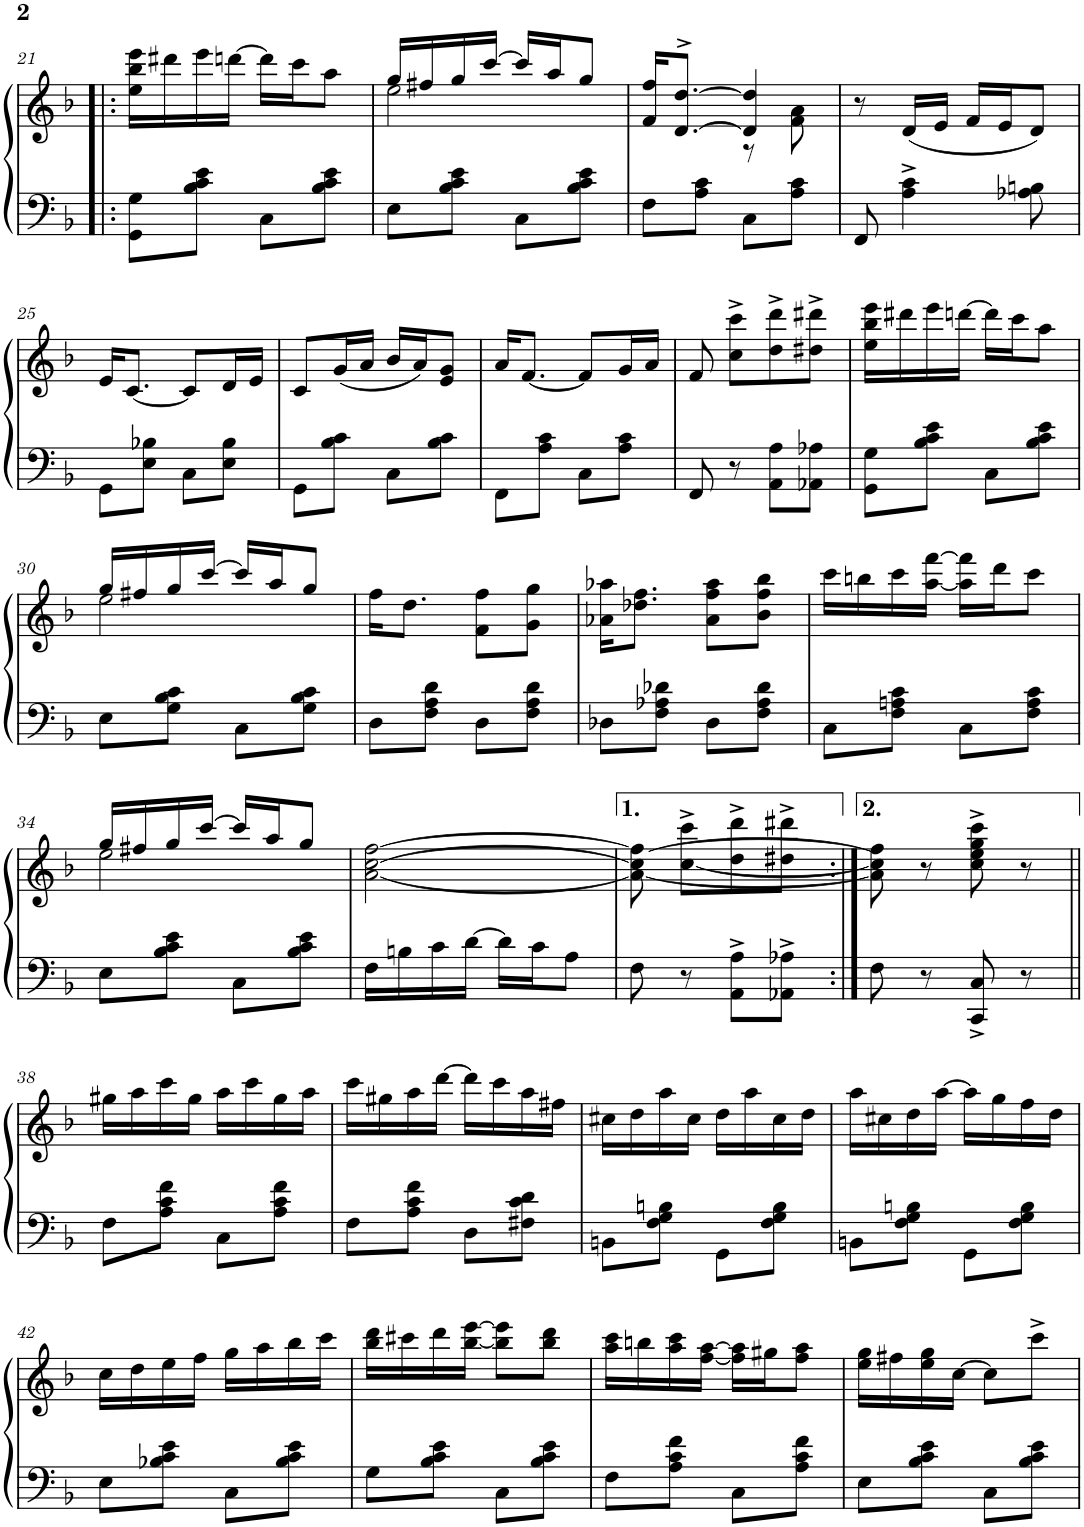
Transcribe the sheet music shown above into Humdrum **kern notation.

**kern	**kern
*part1	*part1
*staff2	*staff1
*I"Piano	*
*I'Pno.	*
!!LO:PB:g=z
*clefF4	*clefG2
*k[b-]	*k[b-]
*M2/4	*M2/4
=21!|:	=21!|:
8GG\ 8G\L	16ee\ 16bb-\ 16eee\LL
.	16ddd#X\
8B-\ 8c\ 8e\J	16eee\
.	[16dddn\JJ
8C\L	16ddd\LL]
.	16ccc\J
8B-\ 8c\ 8e\J	8aa\J
=22	=22
*	*^
8E\L	16gg/LL	2ee\
.	16ff#X/	.
8B-\ 8c\ 8e\J	16gg/	.
.	[16ccc/JJ	.
8C\L	16ccc/LL]	.
.	16aa/J	.
8B-\ 8c\ 8e\J	8gg/J	.
=23	=23	=23
8F\L	16f/ 16ff/KL	4ryy
.	[8.d/^> [8.dd/^>J	.
8A\ 8c\J	.	.
8C\L	4d/] 4dd/]	8r
8A\ 8c\J	.	8f\ 8a\
*	*v	*v
=24	=24
8FF/	8r
4A\^ 4c\^	(16d/LL
.	16e/JJ
.	16f/LL
.	16e/J
8A-X\ 8Bn\	8d/J)
!!LO:LB:g=z
=25	=25
8GG\L	16e/KL
.	[8.c/J
8E\ 8B-X\J	.
8C\L	8c/L]
8E\ 8B-\J	16d/L
.	16e/JJ
=26	=26
8GG\L	8c/L
8B-\ 8c\J	(16g/L
.	16a/JJ
8C\L	16b-/LL
.	16a/J)
8B-\ 8c\J	8e/ 8g/J
=27	=27
8FF\L	16a/KL
.	[8.f/J
8A\ 8c\J	.
8C\L	8f/L]
8A\ 8c\J	16g/L
.	16a/JJ
=28	=28
8FF/	8f/
8r	8cc\^ 8ccc\^L
8AA\ 8A\L	8dd\^ 8ddd\^
8AA-X\ 8A-X\J	8dd#X\^ 8ddd#X\^J
=29	=29
8GG\ 8G\L	16ee\ 16bb-\ 16eee\LL
.	16ddd#X\
8B-\ 8c\ 8e\J	16eee\
.	[16dddn\JJ
8C\L	16ddd\LL]
.	16ccc\J
8B-\ 8c\ 8e\J	8aa\J
!!LO:LB:g=z
=30	=30
*	*^
8E\L	16gg/LL	2ee\
.	16ff#X/	.
8G\ 8B-\ 8c\J	16gg/	.
.	[16ccc/JJ	.
8C\L	16ccc/LL]	.
.	16aa/J	.
8G\ 8B-\ 8c\J	8gg/J	.
*	*v	*v
=31	=31
8D\L	16ff\KL
.	8.dd\J
8F\ 8A\ 8d\J	.
8D\L	8f\ 8ff\L
8F\ 8A\ 8d\J	8g\ 8gg\J
=32	=32
8D-X\L	16a-X\ 16aa-X\KL
.	8.dd-X\ 8.ff\J
8F\ 8A-X\ 8d-X\J	.
8D-\L	8a-\ 8ff\ 8aa-\L
8F\ 8A-\ 8d-\J	8b-\ 8ff\ 8bb-\J
=33	=33
8C\L	16ccc\LL
.	16bbn\
8F\ 8An\ 8c\J	16ccc\
.	[16aa\ [16fff\JJ
8C\L	16aa\] 16fff\]LL
.	16ddd\J
8F\ 8A\ 8c\J	8ccc\J
!!LO:LB:g=z
=34	=34
*	*^
8E\L	16gg/LL	2ee\
.	16ff#X/	.
8B-\ 8c\ 8e\J	16gg/	.
.	[16ccc/JJ	.
8C\L	16ccc/LL]	.
.	16aa/J	.
8B-\ 8c\ 8e\J	8gg/J	.
*	*v	*v
=35	=35
16F\LL	[2a\ [2cc\ [2ff\
16Bn\	.
16c\	.
[16d\JJ	.
16d\LL]	.
16c\J	.
8A\J	.
=36	=36
8F\	8a\_ 8cc\] 8ff\_
8r	[8cc\^ 8ccc\^L
8AA\^ 8A\^L	8dd\^ 8ddd\^
8AA-X\^ 8A-X\^J	8dd#X\^ 8ddd#X\^J
=37:|!	=37:|!
8F\	8a\] 8cc\] 8ff\]
8r	8r
8CC/^ 8C/^	8cc\^ 8ee\^ 8gg\^ 8ccc\^
8r	8r
!!LO:LB:g=z
=38||	=38||
8F\L	16gg#X\LL
.	16aa\
8A\ 8c\ 8f\J	16ccc\
.	16gg#\JJ
8C\L	16aa\LL
.	16ccc\
8A\ 8c\ 8f\J	16gg#\
.	16aa\JJ
=39	=39
8F\L	16ccc\LL
.	16gg#X\
8A\ 8c\ 8f\J	16aa\
.	[16ddd\JJ
8D\L	16ddd\LL]
.	16ccc\
8F#X\ 8c\ 8d\J	16aa\
.	16ff#X\JJ
=40	=40
8BBn\L	16cc#X\LL
.	16dd\
8F\ 8G\ 8Bn\J	16aa\
.	16cc#\JJ
8GG\L	16dd\LL
.	16aa\
8F\ 8G\ 8B\J	16cc#\
.	16dd\JJ
=41	=41
8BBn\L	16aa\LL
.	16cc#X\
8F\ 8G\ 8Bn\J	16dd\
.	[16aa\JJ
8GG\L	16aa\LL]
.	16gg\
8F\ 8G\ 8B\J	16ff\
.	16dd\JJ
!!LO:LB:g=z
=42	=42
8E\L	16cc\LL
.	16dd\
8B-X\ 8c\ 8e\J	16ee\
.	16ff\JJ
8C\L	16gg\LL
.	16aa\
8B-\ 8c\ 8e\J	16bb-\
.	16ccc\JJ
=43	=43
8G\L	16bb-\ 16ddd\LL
.	16ccc#X\
8B-\ 8c\ 8e\J	16ddd\
.	[16bb-\ [16eee\JJ
8C\L	8bb-\] 8eee\]L
8B-\ 8c\ 8e\J	8bb-\ 8ddd\J
=44	=44
8F\L	16aa\ 16ccc\LL
.	16bbn\
8A\ 8c\ 8f\J	16aa\ 16ccc\
.	[16ff\ [16aa\JJ
8C\L	16ff\] 16aa\]LL
.	16gg#X\J
8A\ 8c\ 8f\J	8ff\ 8aa\J
=45	=45
8E\L	16ee\ 16gg\LL
.	16ff#X\
8B-\ 8c\ 8e\J	16ee\ 16gg\
.	[16cc\JJ
8C\L	8cc\L]
8B-\ 8c\ 8e\J	8ccc^\J
=	=
*-	*-
